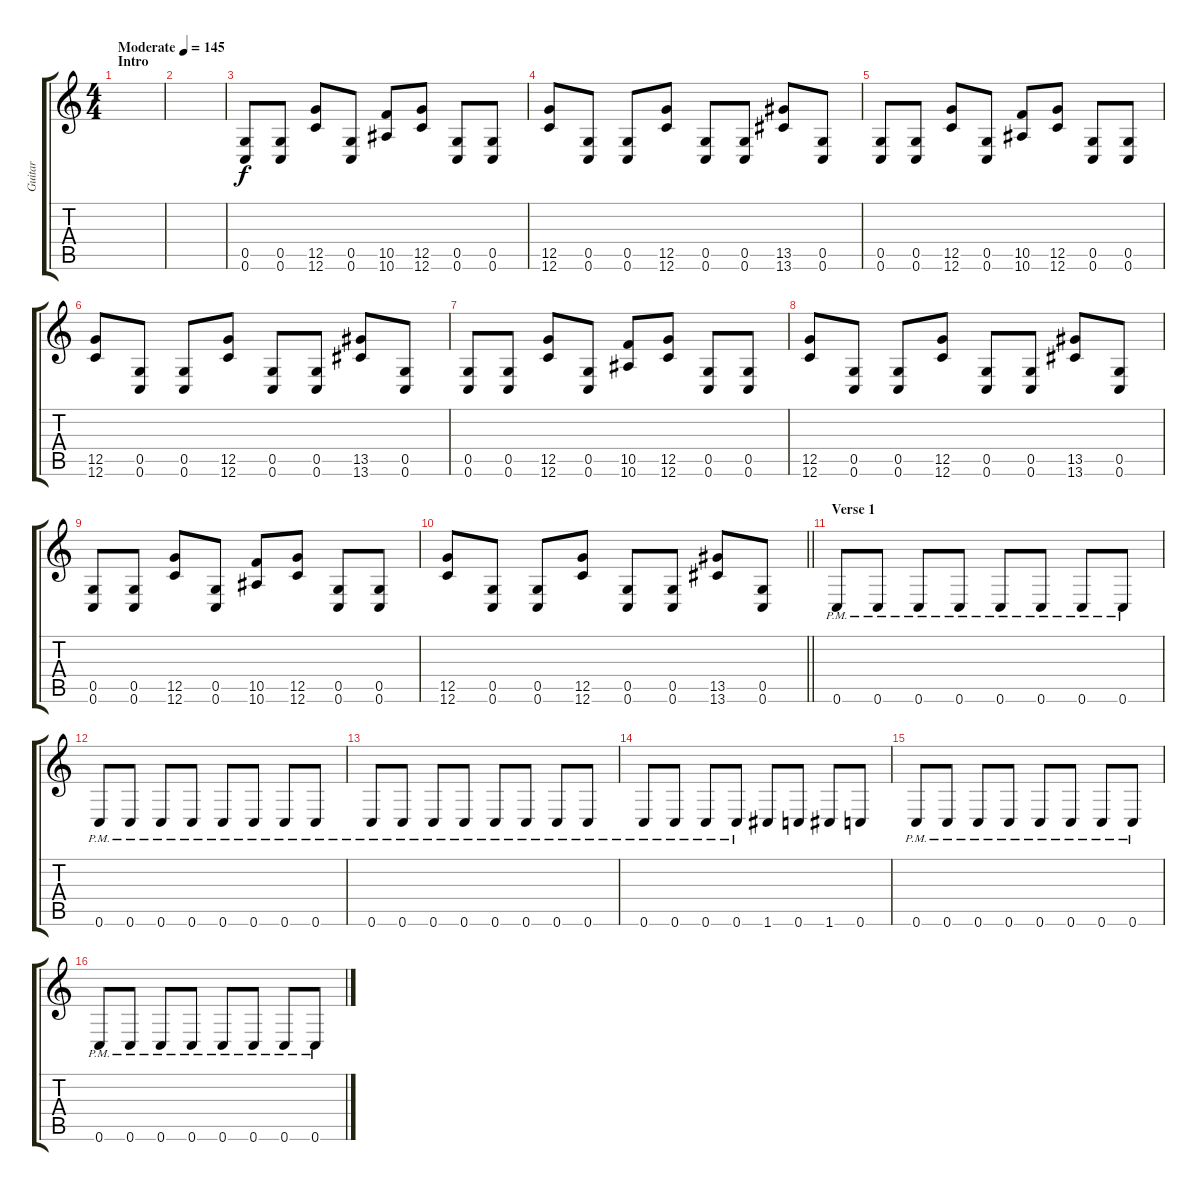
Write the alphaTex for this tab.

\track ("Guitar" "Guitar") {instrument distortionguitar}
\staff {score tabs}
\tuning (D4 A3 F3 C3 G2 C2) {hide}
\ts (4 4)
\section ("" "Intro")
\tempo (145 "Moderate")
\clef g2
\ks c
|
|
(0.5 0.6).8 (0.5 0.6).8 (12.5 12.6).8 (0.5 0.6).8 (10.5 10.6).8 (12.5 12.6).8 (0.5 0.6).8 (0.5 0.6).8 |
(12.5 12.6).8 (0.5 0.6).8 (0.5 0.6).8 (12.5 12.6).8 (0.5 0.6).8 (0.5 0.6).8 (13.5 13.6).8 (0.5 0.6).8 |
(0.5 0.6).8 (0.5 0.6).8 (12.5 12.6).8 (0.5 0.6).8 (10.5 10.6).8 (12.5 12.6).8 (0.5 0.6).8 (0.5 0.6).8 |
(12.5 12.6).8 (0.5 0.6).8 (0.5 0.6).8 (12.5 12.6).8 (0.5 0.6).8 (0.5 0.6).8 (13.5 13.6).8 (0.5 0.6).8 |
(0.5 0.6).8 (0.5 0.6).8 (12.5 12.6).8 (0.5 0.6).8 (10.5 10.6).8 (12.5 12.6).8 (0.5 0.6).8 (0.5 0.6).8 |
(12.5 12.6).8 (0.5 0.6).8 (0.5 0.6).8 (12.5 12.6).8 (0.5 0.6).8 (0.5 0.6).8 (13.5 13.6).8 (0.5 0.6).8 |
(0.5 0.6).8 (0.5 0.6).8 (12.5 12.6).8 (0.5 0.6).8 (10.5 10.6).8 (12.5 12.6).8 (0.5 0.6).8 (0.5 0.6).8 |
\barLineRight lightlight
(12.5 12.6).8 (0.5 0.6).8 (0.5 0.6).8 (12.5 12.6).8 (0.5 0.6).8 (0.5 0.6).8 (13.5 13.6).8 (0.5 0.6).8 |
\section ("" "Verse 1")
0.6{pm}.8 0.6{pm}.8 0.6{pm}.8 0.6{pm}.8 0.6{pm}.8 0.6{pm}.8 0.6{pm}.8 0.6{pm}.8 |
0.6{pm}.8 0.6{pm}.8 0.6{pm}.8 0.6{pm}.8 0.6{pm}.8 0.6{pm}.8 0.6{pm}.8 0.6{pm}.8 |
0.6{pm}.8 0.6{pm}.8 0.6{pm}.8 0.6{pm}.8 0.6{pm}.8 0.6{pm}.8 0.6{pm}.8 0.6{pm}.8 |
0.6{pm}.8 0.6{pm}.8 0.6{pm}.8 0.6{pm}.8 1.6.8 0.6.8 1.6.8 0.6.8 |
0.6{pm}.8 0.6{pm}.8 0.6{pm}.8 0.6{pm}.8 0.6{pm}.8 0.6{pm}.8 0.6{pm}.8 0.6{pm}.8 |
0.6{pm}.8 0.6{pm}.8 0.6{pm}.8 0.6{pm}.8 0.6{pm}.8 0.6{pm}.8 0.6{pm}.8 0.6{pm}.8
